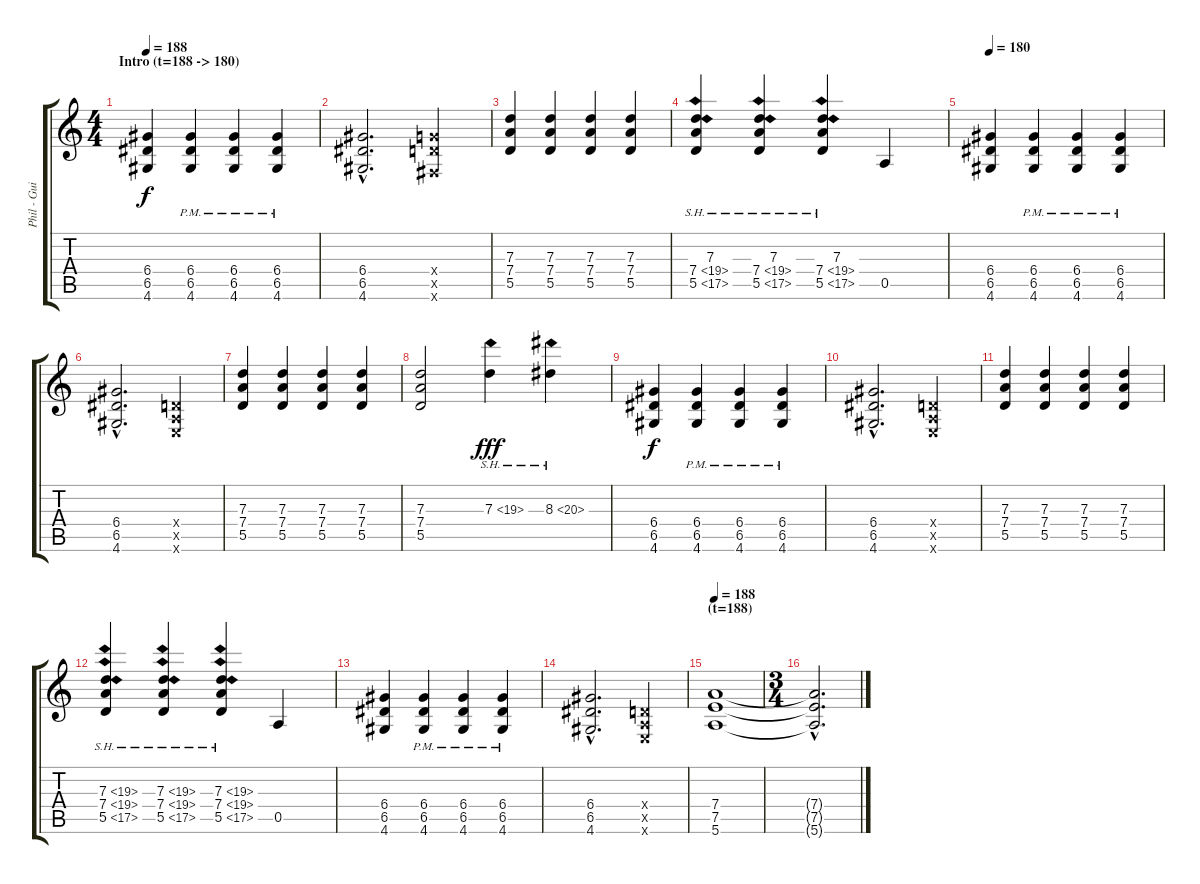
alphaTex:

\track ("Phil - Guitare" "Phil - Gui") {instrument distortionguitar}
\staff {score tabs}
\tuning (E4 B3 G3 D3 A2 E2) {hide}
\ts (4 4)
\section ("" "Intro (t=188 -> 180)")
\tempo 188
\clef g2
\ks c
(6.4 6.5 4.6).4{dy f volume 12 balance 14 instrument distortionguitar} (6.4{pm} 6.5{pm} 4.6{pm}).4 (6.4{pm} 6.5{pm} 4.6{pm}).4 (6.4{pm} 6.5{pm} 4.6{pm}).4 |
(6.4{hac} 6.5{hac} 4.6{hac}).2{d} (5.4{x} 5.5{x} 2.6{x}).4 |
(7.3 7.4 5.5).4 (7.3 7.4 5.5).4 (7.3 7.4 5.5).4 (7.3 7.4 5.5).4 |
(7.3 7.4{sh 12} 5.5{sh 12}).4 (7.3 7.4{sh 12} 5.5{sh 12}).4 (7.3 7.4{sh 12} 5.5{sh 12}).4 0.5.4 |
\tempo 180
(6.4 6.5 4.6).4 (6.4{pm} 6.5{pm} 4.6{pm}).4 (6.4{pm} 6.5{pm} 4.6{pm}).4 (6.4{pm} 6.5{pm} 4.6{pm}).4 |
(6.4{hac} 6.5{hac} 4.6{hac}).2{d} (0.4{x} 0.5{x} 0.6{x}).4 |
(7.3 7.4 5.5).4 (7.3 7.4 5.5).4 (7.3 7.4 5.5).4 (7.3 7.4 5.5).4 |
(7.3 7.4 5.5).2 7.3{sh 12}.4{dy fff} 8.3{sh 12}.4 |
(6.4 6.5 4.6).4{dy f} (6.4{pm} 6.5{pm} 4.6{pm}).4 (6.4{pm} 6.5{pm} 4.6{pm}).4 (6.4{pm} 6.5{pm} 4.6{pm}).4 |
(6.4{hac} 6.5{hac} 4.6{hac}).2{d} (0.4{x} 0.5{x} 0.6{x}).4 |
(7.3 7.4 5.5).4 (7.3 7.4 5.5).4 (7.3 7.4 5.5).4 (7.3 7.4 5.5).4 |
(7.3{sh 12} 7.4{sh 12} 5.5{sh 12}).4 (7.3{sh 12} 7.4{sh 12} 5.5{sh 12}).4 (7.3{sh 12} 7.4{sh 12} 5.5{sh 12}).4 0.5.4 |
(6.4 6.5 4.6).4 (6.4{pm} 6.5{pm} 4.6{pm}).4 (6.4{pm} 6.5{pm} 4.6{pm}).4 (6.4{pm} 6.5{pm} 4.6{pm}).4 |
(6.4{hac} 6.5{hac} 4.6{hac}).2{d} (0.4{x} 0.5{x} 0.6{x}).4 |
\section ("" "(t=188)")
\tempo 188
(7.4 7.5 5.6).1 |
\ts (3 4)
(7.4{hac t} 7.5{hac t} 5.6{hac t}).2{d}
